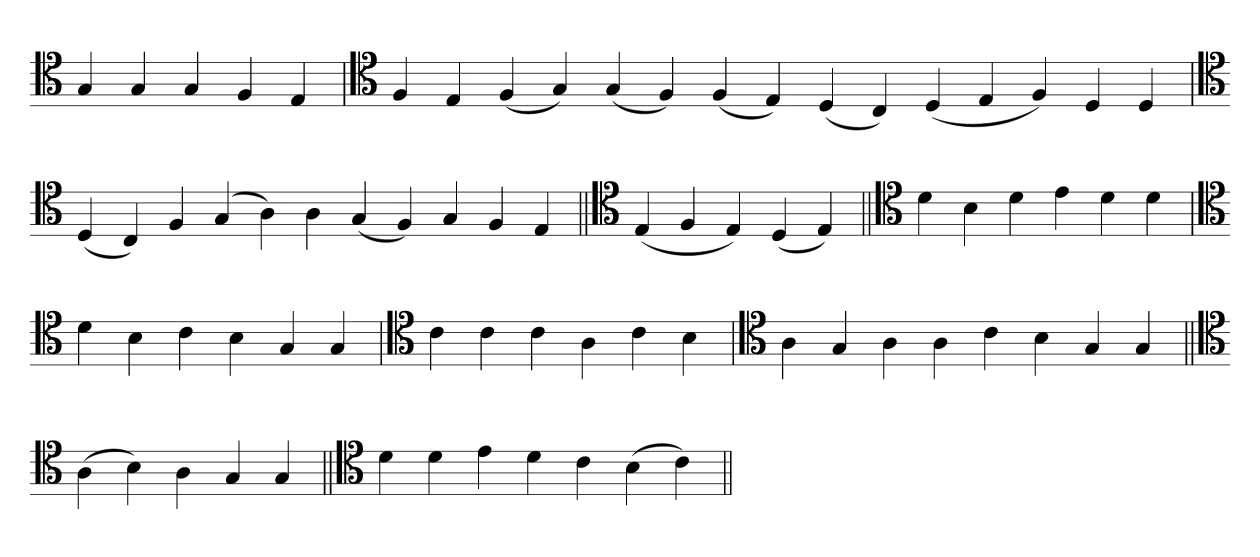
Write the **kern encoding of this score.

**kern
*part1
*staff1
*clefC4
=
4G
4G
4G
4F
4E
='
*clefC4
4F
4E
(4F
4G)
(4G
4F)
(4F
4E)
(4D
4C)
(4D
4E
4F)
4D
4D
=`
*clefC4
(4D
4C)
4F
(4G
4A)
4A
(4G
4F)
4G
4F
4E
=||
*clefC4
(4E
4F
4E)
(4D
4E)
=||
*clefC4
4d
4B
4d
4e
4d
4d
=`
*clefC4
4d
4B
4c
4B
4G
4G
='
*clefC4
4c
4c
4c
4A
4c
4B
=`
*clefC4
4A
4G
4A
4A
4c
4B
4G
4G
=||
*clefC4
(4A
4B)
4A
4G
4G
=||
*clefC4
4d
4d
4e
4d
4c
(4B
4c)
=||
*-
